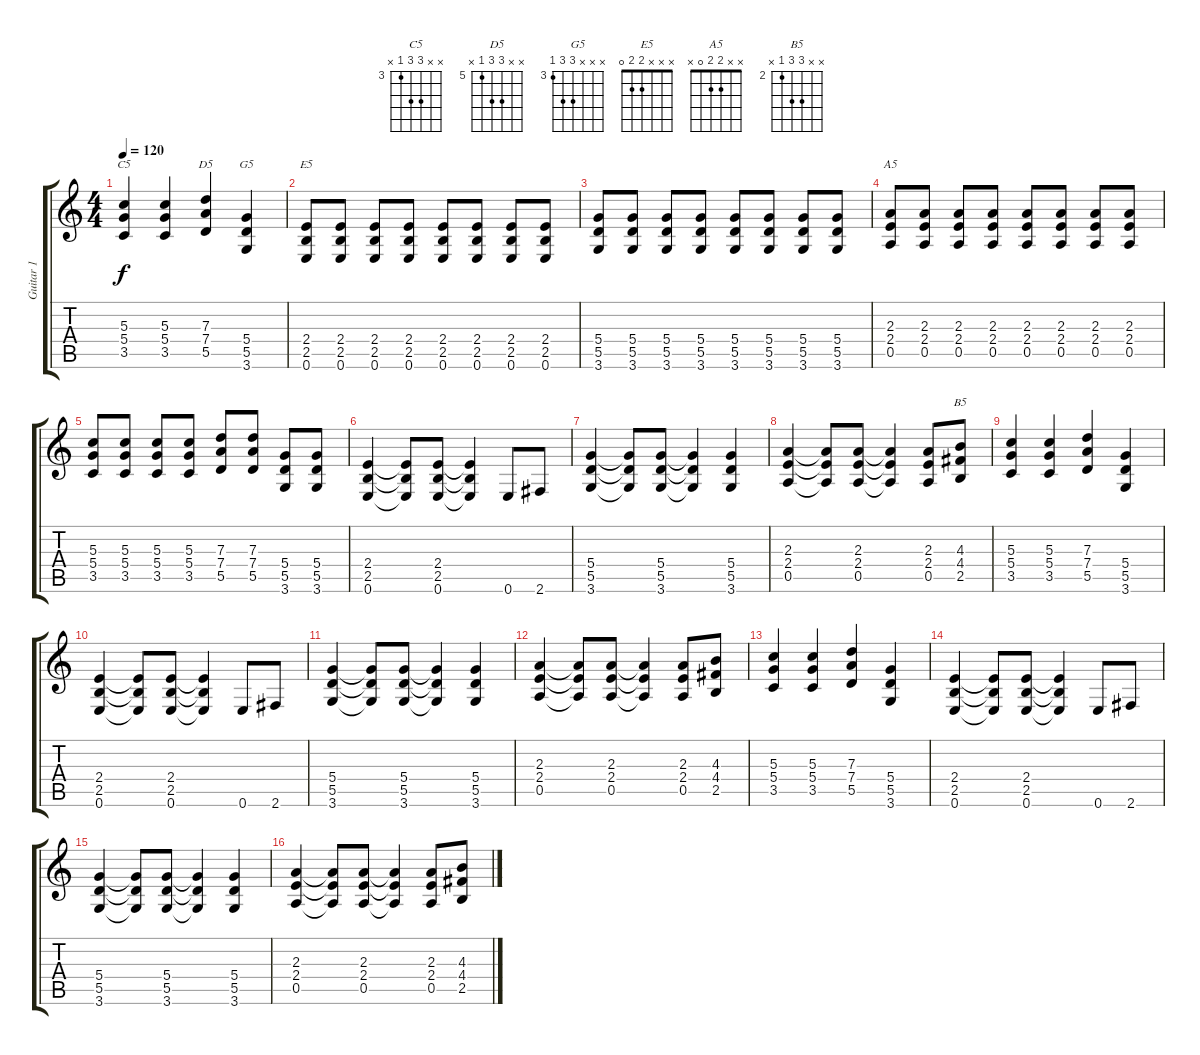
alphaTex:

\track ("Guitar 1" "Guitar 1") {instrument distortionguitar}
\staff {score tabs}
\tuning (E4 B3 G3 D3 A2 E2) {hide}
\chord ("C5" x x 5 5 3 x) {firstfret 3}
\chord ("D5" x x 7 7 5 x) {firstfret 5}
\chord ("G5" x x x 5 5 3) {firstfret 3}
\chord ("E5" x x x 2 2 0)
\chord ("A5" x x 2 2 0 x)
\chord ("B5" x x 4 4 2 x) {firstfret 2}
\ts (4 4)
\tempo 120
\clef g2
\ks c
(5.3 5.4 3.5).4{ch "C5" dy f} (5.3 5.4 3.5).4 (7.3 7.4 5.5).4{ch "D5"} (5.4 5.5 3.6).4{ch "G5"} |
(2.4 2.5 0.6).8{ch "E5"} (2.4 2.5 0.6).8 (2.4 2.5 0.6).8 (2.4 2.5 0.6).8 (2.4 2.5 0.6).8 (2.4 2.5 0.6).8 (2.4 2.5 0.6).8 (2.4 2.5 0.6).8 |
(5.4 5.5 3.6).8 (5.4 5.5 3.6).8 (5.4 5.5 3.6).8 (5.4 5.5 3.6).8 (5.4 5.5 3.6).8 (5.4 5.5 3.6).8 (5.4 5.5 3.6).8 (5.4 5.5 3.6).8 |
(2.3 2.4 0.5).8{ch "A5"} (2.3 2.4 0.5).8 (2.3 2.4 0.5).8 (2.3 2.4 0.5).8 (2.3 2.4 0.5).8 (2.3 2.4 0.5).8 (2.3 2.4 0.5).8 (2.3 2.4 0.5).8 |
(5.3 5.4 3.5).8 (5.3 5.4 3.5).8 (5.3 5.4 3.5).8 (5.3 5.4 3.5).8 (7.3 7.4 5.5).8 (7.3 7.4 5.5).8 (5.4 5.5 3.6).8 (5.4 5.5 3.6).8 |
(2.4 2.5 0.6).4 (2.4{t} 2.5{t} 0.6{t}).8 (2.4 2.5 0.6).8 (2.4{t} 2.5{t} 0.6{t}).4 0.6.8 2.6.8 |
(5.4 5.5 3.6).4 (5.4{t} 5.5{t} 3.6{t}).8 (5.4 5.5 3.6).8 (5.4{t} 5.5{t} 3.6{t}).4 (5.4 5.5 3.6).4 |
(2.3 2.4 0.5).4 (2.3{t} 2.4{t} 0.5{t}).8 (2.3 2.4 0.5).8 (2.3{t} 2.4{t} 0.5{t}).4 (2.3 2.4 0.5).8 (4.3 4.4 2.5).8{ch "B5"} |
(5.3 5.4 3.5).4 (5.3 5.4 3.5).4 (7.3 7.4 5.5).4 (5.4 5.5 3.6).4 |
(2.4 2.5 0.6).4 (2.4{t} 2.5{t} 0.6{t}).8 (2.4 2.5 0.6).8 (2.4{t} 2.5{t} 0.6{t}).4 0.6.8 2.6.8 |
(5.4 5.5 3.6).4 (5.4{t} 5.5{t} 3.6{t}).8 (5.4 5.5 3.6).8 (5.4{t} 5.5{t} 3.6{t}).4 (5.4 5.5 3.6).4 |
(2.3 2.4 0.5).4 (2.3{t} 2.4{t} 0.5{t}).8 (2.3 2.4 0.5).8 (2.3{t} 2.4{t} 0.5{t}).4 (2.3 2.4 0.5).8 (4.3 4.4 2.5).8 |
(5.3 5.4 3.5).4 (5.3 5.4 3.5).4 (7.3 7.4 5.5).4 (5.4 5.5 3.6).4 |
(2.4 2.5 0.6).4 (2.4{t} 2.5{t} 0.6{t}).8 (2.4 2.5 0.6).8 (2.4{t} 2.5{t} 0.6{t}).4 0.6.8 2.6.8 |
(5.4 5.5 3.6).4 (5.4{t} 5.5{t} 3.6{t}).8 (5.4 5.5 3.6).8 (5.4{t} 5.5{t} 3.6{t}).4 (5.4 5.5 3.6).4 |
(2.3 2.4 0.5).4 (2.3{t} 2.4{t} 0.5{t}).8 (2.3 2.4 0.5).8 (2.3{t} 2.4{t} 0.5{t}).4 (2.3 2.4 0.5).8 (4.3 4.4 2.5).8
